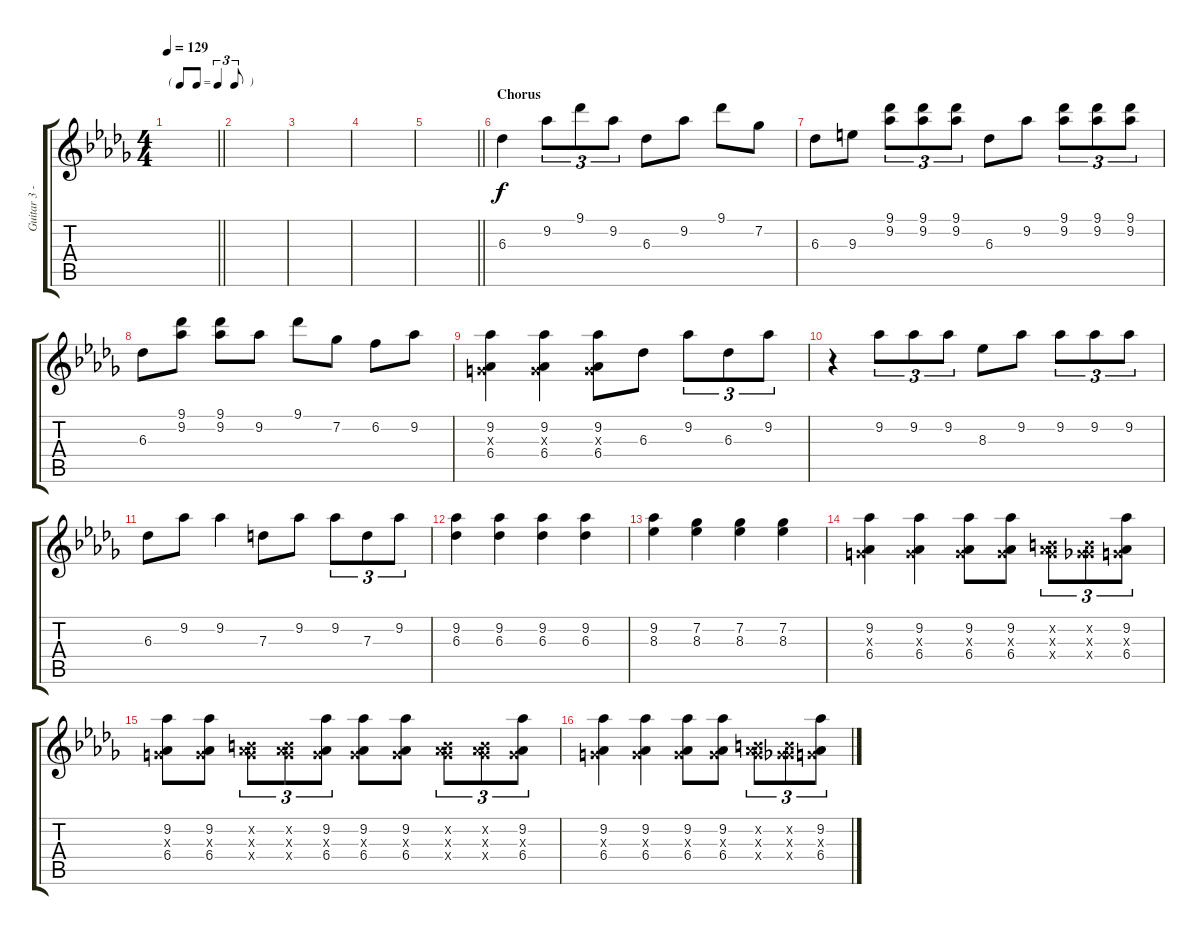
\track ("Guitar 3 - Lead 1" "Guitar 3 -") {instrument overdrivenguitar}
\staff {score tabs}
\tuning (E4 B3 G3 D3 A2 E2) {hide}
\ts (4 4)
\tf triplet8th
\tempo 129
\clef g2
\barLineRight lightlight
\ks db
|
|
|
|
\barLineRight lightlight
|
\section ("" "Chorus")
6.3.4 9.2.8{tu (3 2)} 9.1.8{tu (3 2)} 9.2.8{tu (3 2)} 6.3.8 9.2.8 9.1.8 7.2.8 |
6.3.8 9.3.8 (9.1 9.2).8{tu (3 2)} (9.1 9.2).8{tu (3 2)} (9.1 9.2).8{tu (3 2)} 6.3.8 9.2.8 (9.1 9.2).8{tu (3 2)} (9.1 9.2).8{tu (3 2)} (9.1 9.2).8{tu (3 2)} |
6.3.8 (9.1 9.2).8 (9.1 9.2).8 9.2.8 9.1.8 7.2.8 6.2.8 9.2.8 |
(9.2 0.3{x} 6.4).4 (9.2 0.3{x} 6.4).4 (9.2 0.3{x} 6.4).8 6.3.8 9.2.8{tu (3 2)} 6.3.8{tu (3 2)} 9.2.8{tu (3 2)} |
r.4 9.2.8{tu (3 2)} 9.2.8{tu (3 2)} 9.2.8{tu (3 2)} 8.3.8 9.2.8 9.2.8{tu (3 2)} 9.2.8{tu (3 2)} 9.2.8{tu (3 2)} |
6.3.8 9.2.8 9.2.4 7.3.8 9.2.8 9.2.8{tu (3 2)} 7.3.8{tu (3 2)} 9.2.8{tu (3 2)} |
(9.2 6.3).4 (9.2 6.3).4 (9.2 6.3).4 (9.2 6.3).4 |
(9.2 8.3).4 (7.2 8.3).4 (7.2 8.3).4 (7.2 8.3).4 |
(9.2 0.3{x} 6.4).4 (9.2 0.3{x} 6.4).4 (9.2 0.3{x} 6.4).8 (9.2 0.3{x} 6.4).8 (0.2{x} 0.3{x} 6.4{x}).8{tu (3 2)} (0.2{x} 0.3{x} 4.4{x}).8{tu (3 2)} (9.2 0.3{x} 6.4).8{tu (3 2)} |
(9.2 0.3{x} 6.4).8 (9.2 0.3{x} 6.4).8 (0.2{x} 0.3{x} 6.4{x}).8{tu (3 2)} (0.2{x} 0.3{x} 6.4{x}).8{tu (3 2)} (9.2 0.3{x} 6.4).8{tu (3 2)} (9.2 0.3{x} 6.4).8 (9.2 0.3{x} 6.4).8 (0.2{x} 0.3{x} 6.4{x}).8{tu (3 2)} (0.2{x} 0.3{x} 6.4{x}).8{tu (3 2)} (9.2 0.3{x} 6.4).8{tu (3 2)} |
(9.2 0.3{x} 6.4).4 (9.2 0.3{x} 6.4).4 (9.2 0.3{x} 6.4).8 (9.2 0.3{x} 6.4).8 (0.2{x} 0.3{x} 6.4{x}).8{tu (3 2)} (0.2{x} 0.3{x} 4.4{x}).8{tu (3 2)} (9.2 0.3{x} 6.4).8{tu (3 2)}
